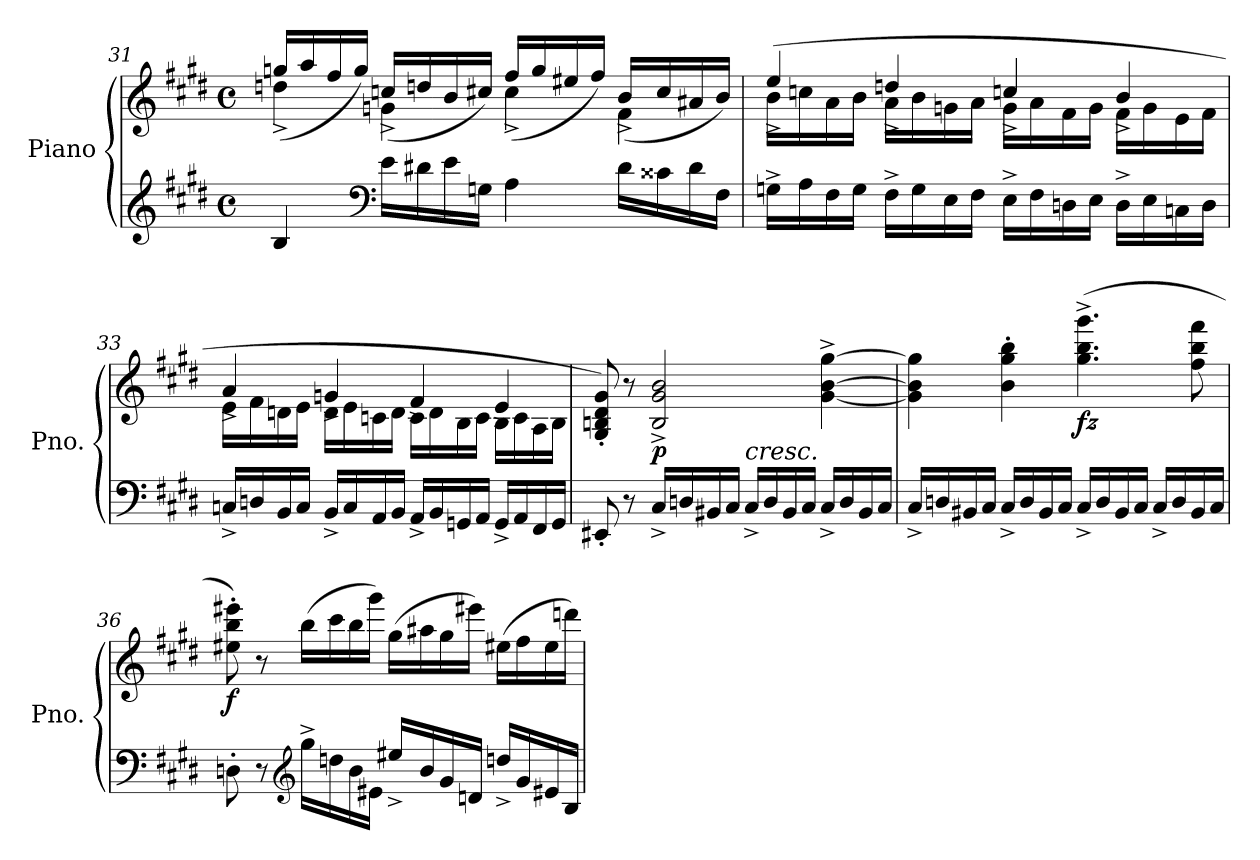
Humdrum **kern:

**kern	**kern	**dynam
*part1	*part1	*part1
*staff2	*staff1	*staff1/2
*I"Piano	*	*
*I'Pno.	*	*
*clefG2	*clefG2	*
*k[f#c#g#d#]	*k[f#c#g#d#]	*
*M4/4	*M4/4	*
*met(c)	*met(c)	*
=31	=31	=31
*	*^	*
4B/	4ddn\	(>16ggn^/LL	.
.	.	16aa/	.
.	.	16ff#/	.
.	.	16gg/JJ)	.
*clefF4	*	*	*
16e\LL	4gn\	(>16ccn^/LL	.
16d#X\	.	16ddn/	.
16e\	.	16b/	.
16Gn\JJ	.	16cc#X/JJ)	.
4A\	4cc#\	(>16ff#^/LL	.
.	.	16gg/	.
.	.	16ee#X/	.
.	.	16ff#/JJ)	.
16d#\LL	4f#\	(>16b^/LL	.
16c##X\	.	16cc#/	.
16d#\	.	16a#X/	.
16F#\JJ	.	16b/JJ)	.
!!LO:LB:g=z	!!
=32	=32	=32	=32
!	!	!	!LO:DY:b
!	!	!	!LO:DY:n=1:b
16Gn^\LL	(<16b\LL	4ee^/	other-dynamics f
16A\	16ccn\	.	.
16F#\	16a\	.	.
16G\JJ	16b\JJ	.	.
16F#^\LL	16a\LL	4ddn^/	.
16G\	16b\	.	.
16E\	16gn\	.	.
16F#\JJ	16a\JJ	.	.
16E^\LL	16g\LL	4ccn^/	.
16F#\	16a\	.	.
16Dn\	16f#\	.	.
16E\JJ	16g\JJ	.	.
16D^\LL	16f#\LL	4b^/	.
16E\	16g\	.	.
16Cn\	16e\	.	.
16D\JJ	16f#\JJ	.	.
=33	=33	=33	=33
16Cn^/LL	16e\LL	4a^/	.
16Dn/	16f#\	.	.
16BB/	16dn\	.	.
16C/JJ	16e\JJ	.	.
16BB^/LL	16d\LL	4gn^/	.
16C/	16e\	.	.
16AA/	16cn\	.	.
16BB/JJ	16d\JJ	.	.
16AA^/LL	16c\LL	4f#^/	.
16BB/	16d\	.	.
16GGn/	16B\	.	.
16AA/JJ	16c\JJ	.	.
16GG^/LL	16B\LL	4e^/	.
16AA/	16c\	.	.
16FF#/	16A\	.	.
16GG/JJ	16B\JJ	.	.
*	*v	*v	*
!!LO:LB:g=z
=34	=34	=34
!	!	!LO:DY:b
8EE#X'/	8G#/' 8Bn/' 8d#/' 8g#/')	other-dynamics
8r	8r	.
!	!	!LO:DY:b
16C#^/LL	2B/^ 2g#/^ 2b/^	p
16Dn/	.	.
16BB#X/	.	.
16C#/JJ	.	.
!LO:TX:a:i:t=cresc.	!	!
16C#^/LL	.	.
16D/	.	.
16BB#/	.	.
16C#/JJ	.	.
16C#^/LL	[4g#\^ [4b\^ [4gg#\^	.
16D/	.	.
16BB#/	.	.
16C#/JJ	.	.
=35	=35	=35
16C#^/LL	4g#\] 4b\] 4gg#\]	.
16Dn/	.	.
16BB#X/	.	.
16C#/JJ	.	.
16C#^/LL	4b\' 4gg#\' 4bb\'	.
16D/	.	.
16BB#/	.	.
16C#/JJ	.	.
!	!	!LO:DY:b
16C#^/LL	(>4.gg#\^ 4.bb\^ 4.ggg#\^	fz
16D/	.	.
16BB#/	.	.
16C#/JJ	.	.
16C#^/LL	.	.
16D/	.	.
16BB#/	8ff#\ 8bb\ 8fff#\	.
16C#/JJ	.	.
!!LO:LB:g=z
=36	=36	=36
!	!	!LO:DY:b
8Dn'\	8ee#X\' 8bb\' 8eee#X\')	f
8r	8r	.
*clefG2	*	*
16gg#^\LL	(>16bb\LL	.
16ddn\	16ccc#\	.
16b\	16bb\	.
16e#X\JJ	16ggg#\JJ)	.
16ee#X^/LL	(>16gg#\LL	.
16b/	16aa#X\	.
16g#/	16gg#\	.
16dn/JJ	16eee#X\JJ)	.
16ddn^/LL	(>16ee#X\LL	.
16g#/	16ff#\	.
16e#X/	16ee#\	.
16B/JJ	16dddn\JJ)	.
=	=	=
*-	*-	*-
